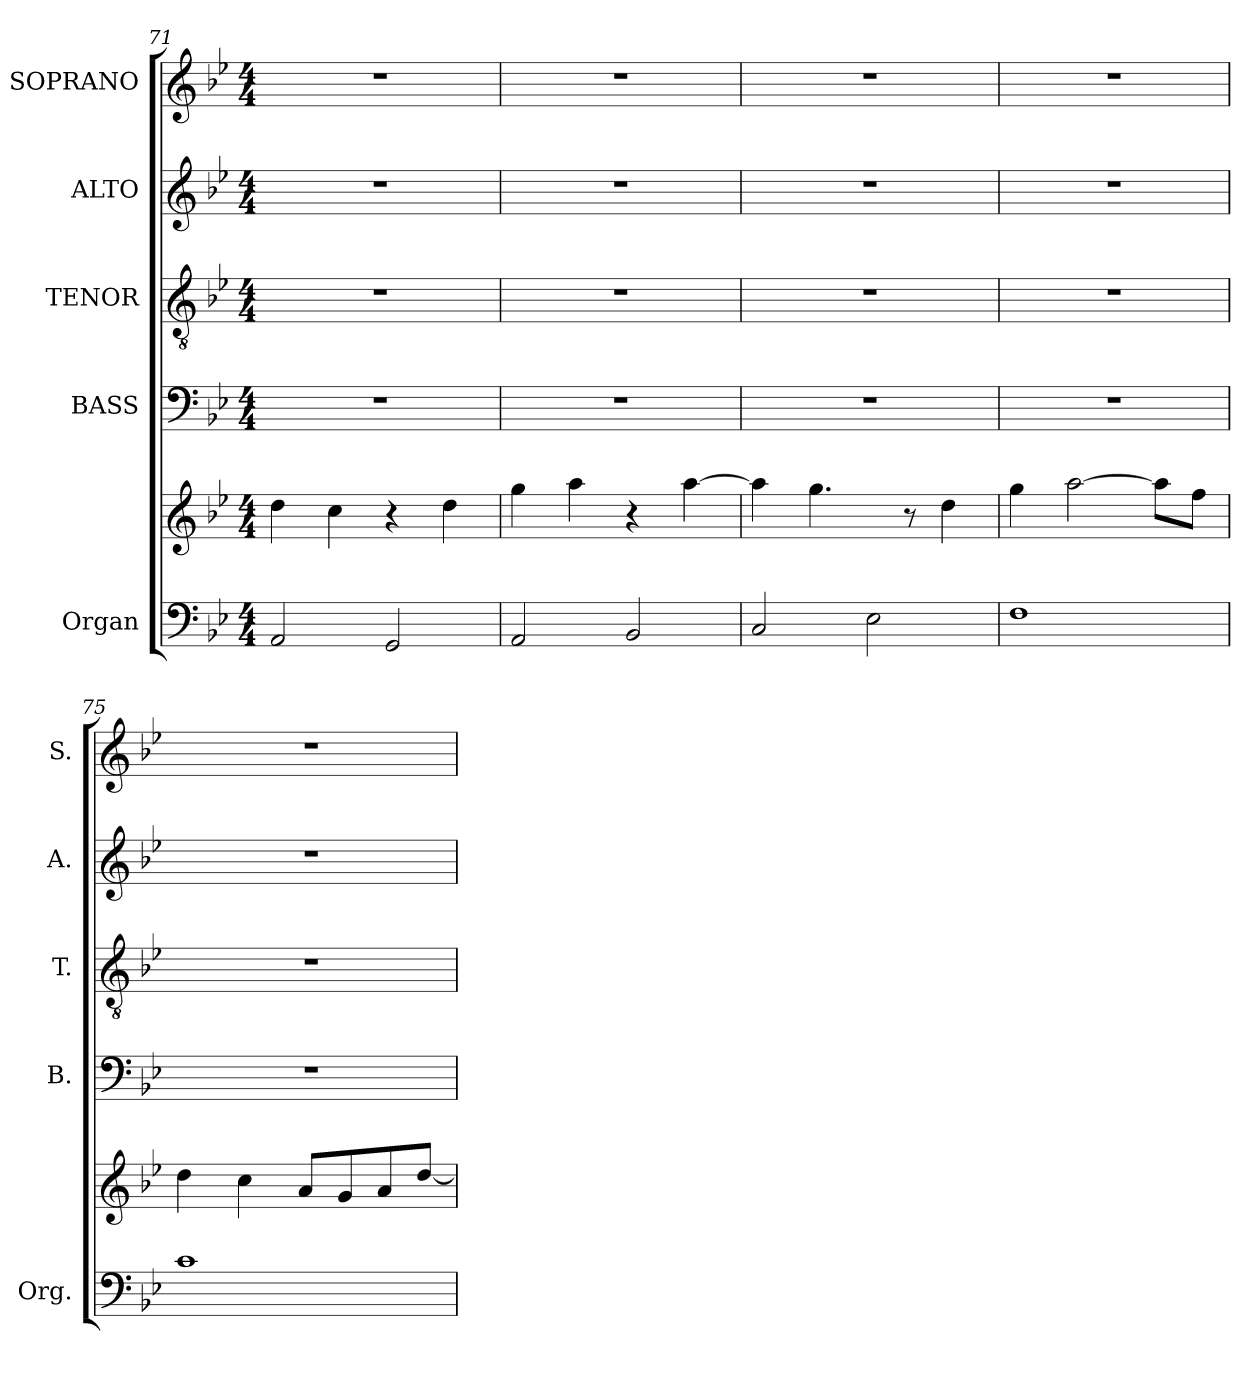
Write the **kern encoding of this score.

**kern	**kern	**kern	**kern	**kern	**kern
*part5	*part5	*part4	*part3	*part2	*part1
*staff6	*staff5	*staff4	*staff3	*staff2	*staff1
*I"Organ	*	*I"BASS	*I"TENOR	*I"ALTO	*I"SOPRANO
*I'Org.	*	*I'B.	*I'T.	*I'A.	*I'S.
*clefF4	*clefG2	*clefF4	*clefGv2	*clefG2	*clefG2
*	*	*	*ITrd7c12	*	*
*k[b-e-]	*k[b-e-]	*k[b-e-]	*k[b-e-]	*k[b-e-]	*k[b-e-]
*B-:	*B-:	*B-:	*B-:	*B-:	*B-:
*M4/4	*M4/4	*M4/4	*M4/4	*M4/4	*M4/4
=71	=71	=71	=71	=71	=71
2AAi/	4ddi\	1r	1r	1r	1r
.	4cci\	.	.	.	.
2GGi/	4r	.	.	.	.
.	4ddi\	.	.	.	.
=72	=72	=72	=72	=72	=72
2AAi/	4ggi\	1r	1r	1r	1r
.	4aai\	.	.	.	.
2BB-i/	4r	.	.	.	.
.	[4aai\	.	.	.	.
=73	=73	=73	=73	=73	=73
2Ci/	4aai\]	1r	1r	1r	1r
.	4.ggi\	.	.	.	.
2E-i\	.	.	.	.	.
.	8r	.	.	.	.
.	4ddi\	.	.	.	.
=74	=74	=74	=74	=74	=74
1Fi	4ggi\	1r	1r	1r	1r
.	[2aai\	.	.	.	.
.	8aai\L]	.	.	.	.
.	8ffi\J	.	.	.	.
!!LO:LB:g=z
=75	=75	=75	=75	=75	=75
1ci	4ddi\	1r	1r	1r	1r
.	4cci\	.	.	.	.
.	8ai/L	.	.	.	.
.	8gi/	.	.	.	.
.	8ai/	.	.	.	.
.	[8ddi/J	.	.	.	.
=	=	=	=	=	=
*-	*-	*-	*-	*-	*-
